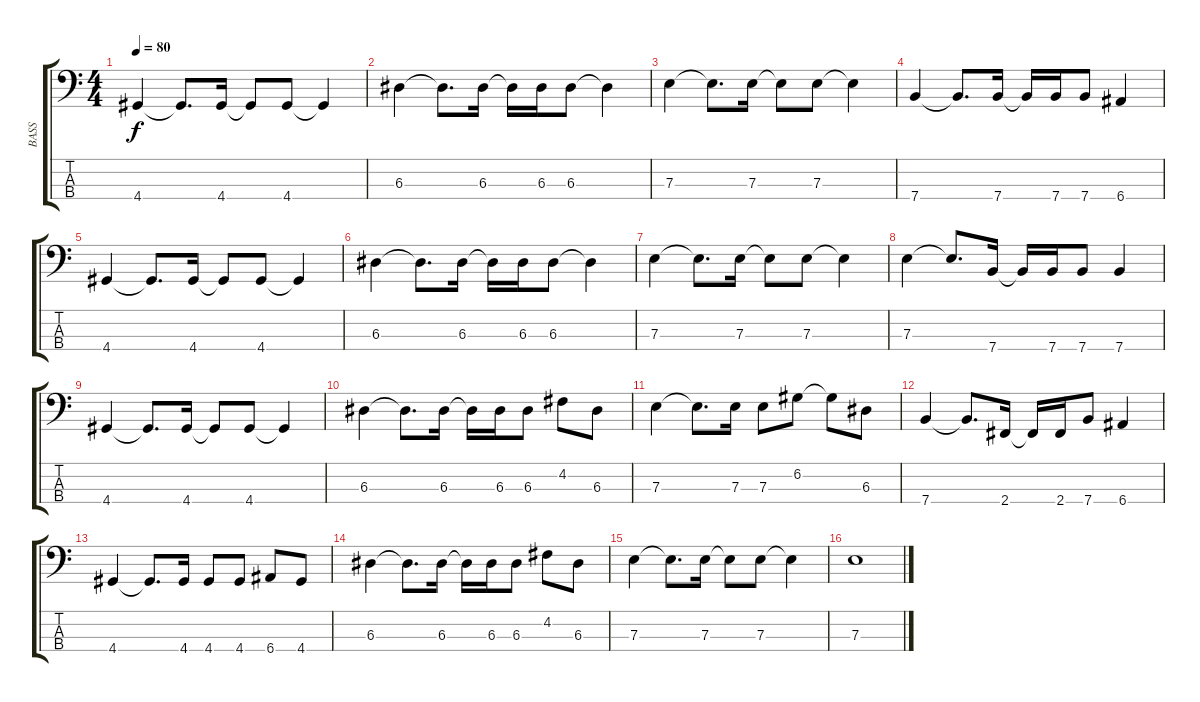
\track ("BASS" "BASS") {instrument electricbassfinger}
\staff {score tabs}
\tuning (G2 D2 A1 E1) {hide}
\ts (4 4)
\tempo 80
\clef f4
\ks c
4.4.4{dy f} 4.4{t}.8{d} 4.4.16 4.4{t}.8 4.4.8 4.4{t}.4 |
6.3.4 6.3{t}.8{d} 6.3.16 6.3{t}.16 6.3.16 6.3.8 6.3{t}.4 |
7.3.4 7.3{t}.8{d} 7.3.16 7.3{t}.8 7.3.8 7.3{t}.4 |
7.4.4 7.4{t}.8{d} 7.4.16 7.4{t}.16 7.4.16 7.4.8 6.4.4 |
4.4.4 4.4{t}.8{d} 4.4.16 4.4{t}.8 4.4.8 4.4{t}.4 |
6.3.4 6.3{t}.8{d} 6.3.16 6.3{t}.16 6.3.16 6.3.8 6.3{t}.4 |
7.3.4 7.3{t}.8{d} 7.3.16 7.3{t}.8 7.3.8 7.3{t}.4 |
7.3.4 7.3{t}.8{d} 7.4.16 7.4{t}.16 7.4.16 7.4.8 7.4.4 |
4.4.4 4.4{t}.8{d} 4.4.16 4.4{t}.8 4.4.8 4.4{t}.4 |
6.3.4 6.3{t}.8{d} 6.3.16 6.3{t}.16 6.3.16 6.3.8 4.2.8 6.3.8 |
7.3.4 7.3{t}.8{d} 7.3.16 7.3.8 6.2.8 6.2{t}.8 6.3.8 |
7.4.4 7.4{t}.8{d} 2.4.16 2.4{t}.16 2.4.16 7.4.8 6.4.4 |
4.4.4 4.4{t}.8{d} 4.4.16 4.4.8 4.4.8 6.4.8 4.4.8 |
6.3.4 6.3{t}.8{d} 6.3.16 6.3{t}.16 6.3.16 6.3.8 4.2.8 6.3.8 |
7.3.4 7.3{t}.8{d} 7.3.16 7.3{t}.8 7.3.8 7.3{t}.4 |
7.3.1
